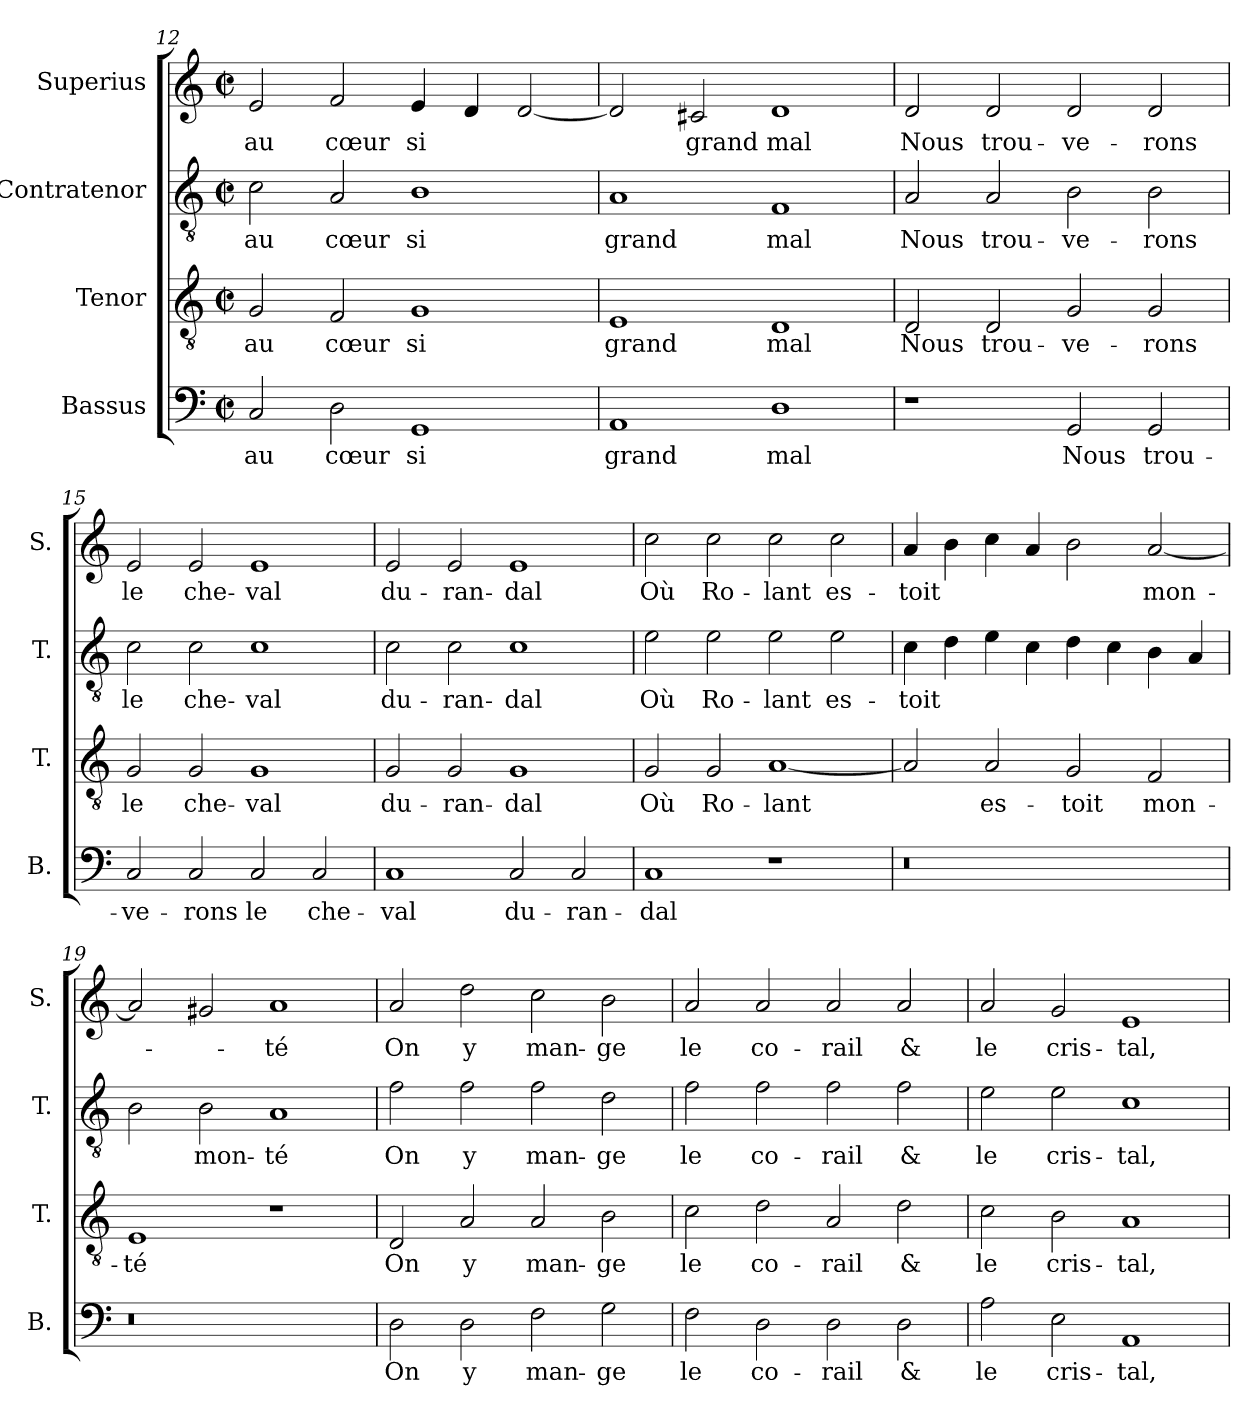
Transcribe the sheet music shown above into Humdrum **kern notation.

**kern	**text	**kern	**text	**kern	**text	**kern	**text
*part4	*part4	*part3	*part3	*part2	*part2	*part1	*part1
*staff4	*staff4	*staff3	*staff3	*staff2	*staff2	*staff1	*staff1
*I"Bassus	*	*I"Tenor	*	*I"Contratenor	*	*I"Superius	*
*I'B.	*	*I'T.	*	*I'T.	*	*I'S.	*
*clefF4	*	*clefGv2	*	*clefGv2	*	*clefG2	*
*k[]	*	*k[]	*	*k[]	*	*k[]	*
*C:	*	*C:	*	*C:	*	*C:	*
*M2/2	*	*M2/2	*	*M2/2	*	*M2/2	*
*met(c|)	*	*met(c|)	*	*met(c|)	*	*met(c|)	*
=12	=12	=12	=12	=12	=12	=12	=12
2C/	au	2G/	au	2c\	au	2e/	au
2D\	cœur	2F/	cœur	2A/	cœur	2f/	cœur
1GG/	si	1G/	si	1B\	si	4e/	si
.	.	.	.	.	.	4d/	.
.	.	.	.	.	.	[2d/	.
=13	=13	=13	=13	=13	=13	=13	=13
1AA/	grand	1E/	grand	1A/	grand	2d/]	.
.	.	.	.	.	.	2c#X/	grand
1D\	mal	1D/	mal	1F/	mal	1d/	mal
!!LO:LB:g=z
=14	=14	=14	=14	=14	=14	=14	=14
1r	.	2D/	Nous	2A/	Nous	2d/	Nous
.	.	2D/	trou-	2A/	trou-	2d/	trou-
2GG/	Nous	2G/	-ve-	2B\	-ve-	2d/	-ve-
2GG/	trou-	2G/	-rons	2B\	-rons	2d/	-rons
=15	=15	=15	=15	=15	=15	=15	=15
2C/	-ve-	2G/	le	2c\	le	2e/	le
2C/	-rons	2G/	che-	2c\	che-	2e/	che-
2C/	le	1G/	-val	1c\	-val	1e/	-val
2C/	che-	.	.	.	.	.	.
=16	=16	=16	=16	=16	=16	=16	=16
1C/	-val	2G/	du-	2c\	du-	2e/	du-
.	.	2G/	-ran-	2c\	-ran-	2e/	-ran-
2C/	du-	1G/	-dal	1c\	-dal	1e/	-dal
2C/	-ran-	.	.	.	.	.	.
=17	=17	=17	=17	=17	=17	=17	=17
1C/	-dal	2G/	Où	2e\	Où	2cc\	Où
.	.	2G/	Ro-	2e\	Ro-	2cc\	Ro-
1r	.	[1A/	-lant	2e\	-lant	2cc\	-lant
.	.	.	.	2e\	es-	2cc\	es-
=18	=18	=18	=18	=18	=18	=18	=18
!LO:N:vis=0	!	!	!	!	!	!	!
1r	.	2A/]	.	4c\	-toit	4a/	-toit
.	.	.	.	4d\	.	4b\	.
.	.	2A/	es-	4e\	.	4cc\	.
.	.	.	.	4c\	.	4a/	.
1ryy	.	2G/	-toit	4d\	.	2b\	.
.	.	.	.	4c\	.	.	.
.	.	2F/	mon-	4B\	.	[2a/	mon-
.	.	.	.	4A/	.	.	.
=19	=19	=19	=19	=19	=19	=19	=19
!LO:N:vis=0	!	!	!	!	!	!	!
1r	.	1E/	-té	2B\	.	2a/]	.
.	.	.	.	2B\	mon-	2g#X/	.
1ryy	.	1r	.	1A/	-té	1a/	-té
!!LO:PB:g=z
=20	=20	=20	=20	=20	=20	=20	=20
2D\	On	2D/	On	2f\	On	2a/	On
2D\	y	2A/	y	2f\	y	2dd\	y
2F\	man-	2A/	man-	2f\	man-	2cc\	man-
2G\	-ge	2B\	-ge	2d\	-ge	2b\	-ge
=21	=21	=21	=21	=21	=21	=21	=21
2F\	le	2c\	le	2f\	le	2a/	le
2D\	co-	2d\	co-	2f\	co-	2a/	co-
2D\	-rail	2A/	-rail	2f\	-rail	2a/	-rail
2D\	&	2d\	&	2f\	&	2a/	&
=22	=22	=22	=22	=22	=22	=22	=22
2A\	le	2c\	le	2e\	le	2a/	le
2E\	cris-	2B\	cris-	2e\	cris-	2g/	cris-
1AA/	-tal,	1A/	-tal,	1c\	-tal,	1e/	-tal,
=	=	=	=	=	=	=	=
*-	*-	*-	*-	*-	*-	*-	*-
